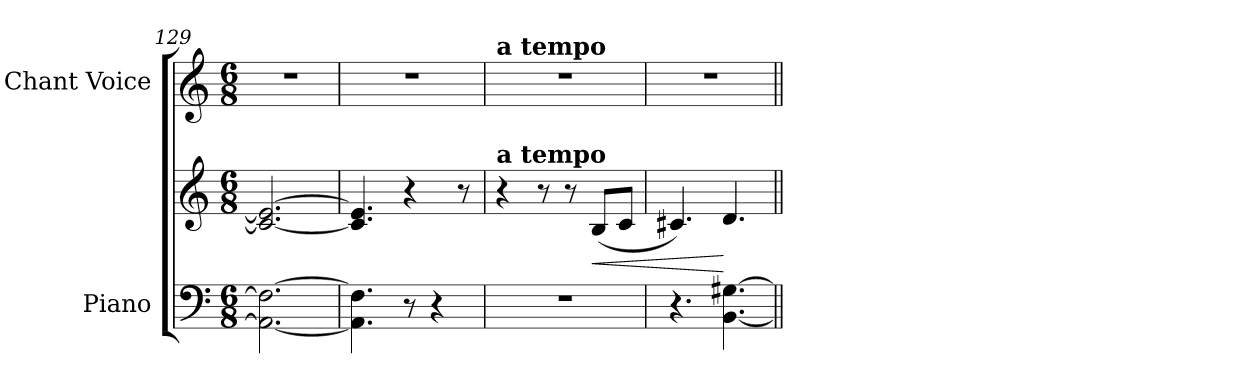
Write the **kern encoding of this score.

**kern	**kern	**dynam	**kern
*part2	*part2	*part2	*part1
*staff3	*staff2	*staff2/3	*staff1
*I"Piano	*	*	*I"Chant Voice
*I'Pno	*	*	*
*clefF4	*clefG2	*	*clefG2
*k[]	*k[]	*	*k[]
*M6/8	*M6/8	*	*M6/8
=129	=129	=129	=129
2.AA\_ 2.F\_	2.c/_ 2.e-/_	.	2.r
=130	=130	=130	=130
4.AA\] 4.F\]	4.c/] 4.e-/]	.	2.r
8r	4r	.	.
4r	.	.	.
.	8r	.	.
=131	=131	=131	=131
!	!	!	!LO:TX:a:B:t=a tempo
!	!LO:TX:a:B:t=a tempo	!	!
2.r	4r	.	2.r
.	8r	.	.
.	8r	.	.
!	!	!LO:HP:b	!
.	(8B/L	<	.
.	8c/J	.	.
=132	=132	=132	=132
4.r	4.c#X/)	.	2.r
[4.BB\ [4.G#X\	4.d/	[	.
=||	=||	=||	=||
*-	*-	*-	*-
